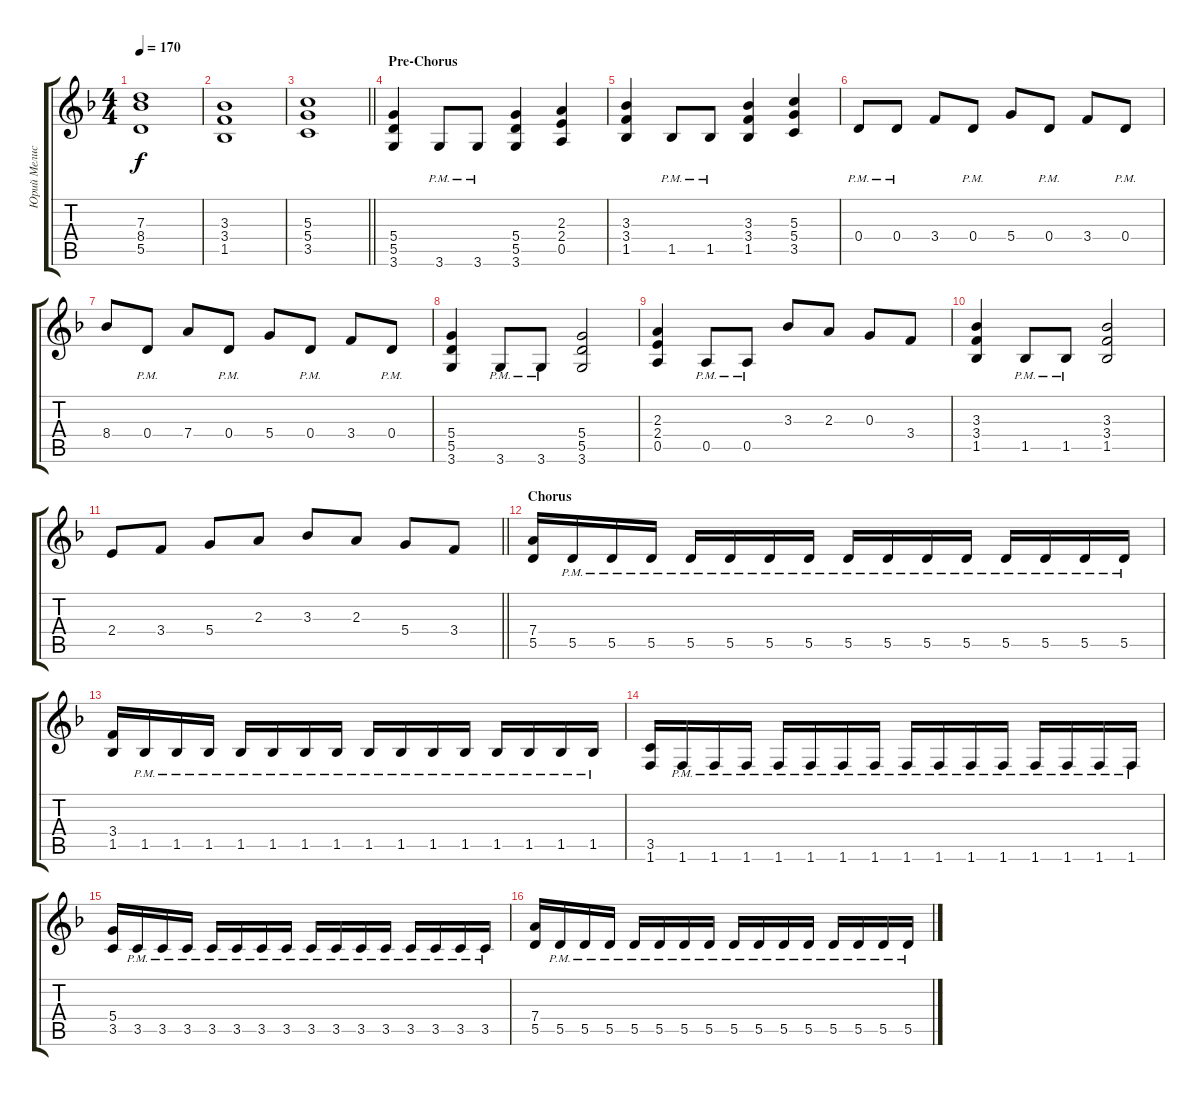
\track ("Юрий Мелисов" "Юрий Мелис") {instrument distortionguitar}
\staff {score tabs}
\tuning (E4 B3 G3 D3 A2 E2) {hide}
\ts (4 4)
\tempo 170
\clef g2
\ks f
(7.3 8.4 5.5).1{dy f} |
(3.3 3.4 1.5).1 |
\barLineRight lightlight
(5.3 5.4 3.5).1 |
\section ("" "Pre-Chorus")
(5.4 5.5 3.6).4 3.6{pm}.8 3.6{pm}.8 (5.4 5.5 3.6).4 (2.3 2.4 0.5).4 |
(3.3 3.4 1.5).4 1.5{pm}.8 1.5{pm}.8 (3.3 3.4 1.5).4 (5.3 5.4 3.5).4 |
0.4{pm}.8 0.4{pm}.8 3.4.8 0.4{pm}.8 5.4.8 0.4{pm}.8 3.4.8 0.4{pm}.8 |
8.4.8 0.4{pm}.8 7.4.8 0.4{pm}.8 5.4.8 0.4{pm}.8 3.4.8 0.4{pm}.8 |
(5.4 5.5 3.6).4 3.6{pm}.8 3.6{pm}.8 (5.4 5.5 3.6).2 |
(2.3 2.4 0.5).4 0.5{pm}.8 0.5{pm}.8 3.3.8 2.3.8 0.3.8 3.4.8 |
(3.3 3.4 1.5).4 1.5{pm}.8 1.5{pm}.8 (3.3 3.4 1.5).2 |
\barLineRight lightlight
2.4.8 3.4.8 5.4.8 2.3.8 3.3.8 2.3.8 5.4.8 3.4.8 |
\section ("" "Chorus")
(7.4 5.5).16 5.5{pm}.16 5.5{pm}.16 5.5{pm}.16 5.5{pm}.16 5.5{pm}.16 5.5{pm}.16 5.5{pm}.16 5.5{pm}.16 5.5{pm}.16 5.5{pm}.16 5.5{pm}.16 5.5{pm}.16 5.5{pm}.16 5.5{pm}.16 5.5{pm}.16 |
(3.4 1.5).16 1.5{pm}.16 1.5{pm}.16 1.5{pm}.16 1.5{pm}.16 1.5{pm}.16 1.5{pm}.16 1.5{pm}.16 1.5{pm}.16 1.5{pm}.16 1.5{pm}.16 1.5{pm}.16 1.5{pm}.16 1.5{pm}.16 1.5{pm}.16 1.5{pm}.16 |
(3.5 1.6).16 1.6{pm}.16 1.6{pm}.16 1.6{pm}.16 1.6{pm}.16 1.6{pm}.16 1.6{pm}.16 1.6{pm}.16 1.6{pm}.16 1.6{pm}.16 1.6{pm}.16 1.6{pm}.16 1.6{pm}.16 1.6{pm}.16 1.6{pm}.16 1.6{pm}.16 |
(5.4 3.5).16 3.5{pm}.16 3.5{pm}.16 3.5{pm}.16 3.5{pm}.16 3.5{pm}.16 3.5{pm}.16 3.5{pm}.16 3.5{pm}.16 3.5{pm}.16 3.5{pm}.16 3.5{pm}.16 3.5{pm}.16 3.5{pm}.16 3.5{pm}.16 3.5{pm}.16 |
(7.4 5.5).16 5.5{pm}.16 5.5{pm}.16 5.5{pm}.16 5.5{pm}.16 5.5{pm}.16 5.5{pm}.16 5.5{pm}.16 5.5{pm}.16 5.5{pm}.16 5.5{pm}.16 5.5{pm}.16 5.5{pm}.16 5.5{pm}.16 5.5{pm}.16 5.5{pm}.16
